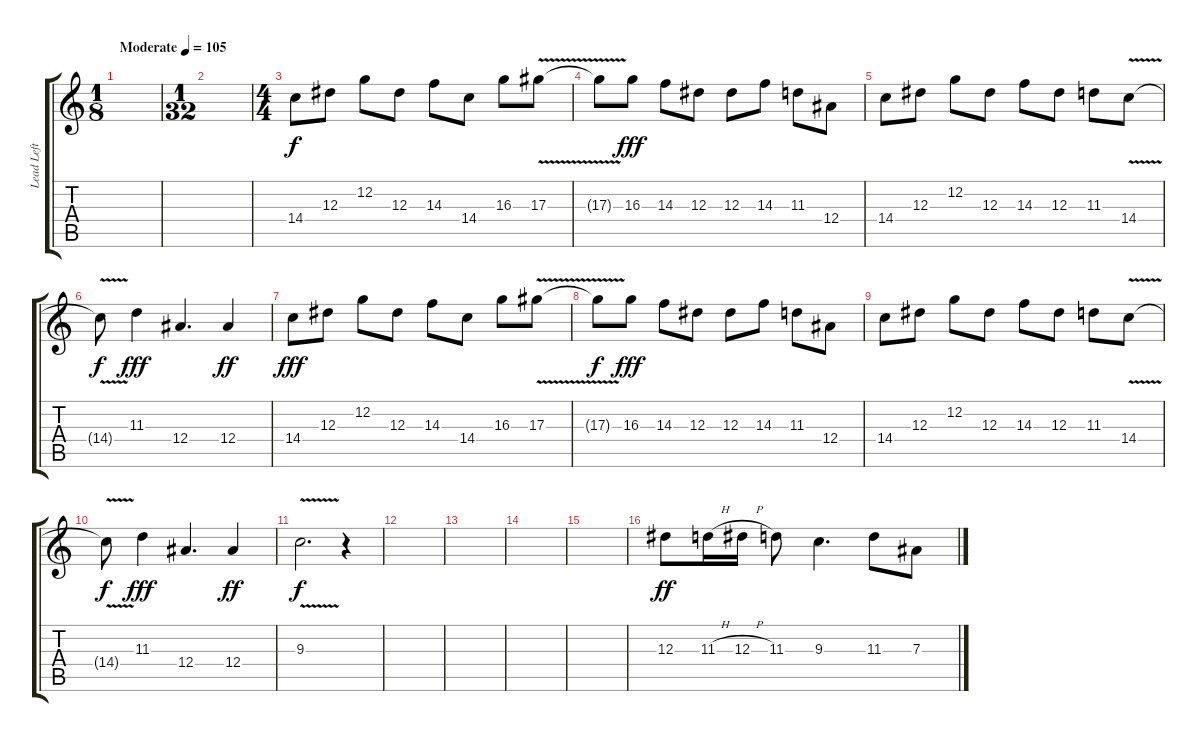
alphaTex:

\track ("Lead Left" "Lead Left") {instrument distortionguitar}
\staff {score tabs}
\tuning (C4 G3 Eb3 Bb2 F2 C2) {hide}
\ts (1 8)
\tempo (105 "Moderate")
\clef g2
\ks c
|
\ts (1 32)
|
\ts (4 4)
14.4.8 12.3.8 12.2.8 12.3.8 14.3.8 14.4.8 16.3.8 17.3{v}.8 |
17.3{t}.8{dy f} 16.3.8{dy fff} 14.3.8 12.3.8 12.3.8 14.3.8 11.3.8 12.4.8 |
14.4.8 12.3.8 12.2.8 12.3.8 14.3.8 12.3.8 11.3.8 14.4{v}.8 |
14.4{t}.8{dy f} 11.3.4{dy fff} 12.4.4{d} 12.4.4{dy ff} |
14.4.8{dy fff} 12.3.8 12.2.8 12.3.8 14.3.8 14.4.8 16.3.8 17.3{v}.8 |
17.3{t}.8{dy f} 16.3.8{dy fff} 14.3.8 12.3.8 12.3.8 14.3.8 11.3.8 12.4.8 |
14.4.8 12.3.8 12.2.8 12.3.8 14.3.8 12.3.8 11.3.8 14.4{v}.8 |
14.4{t}.8{dy f} 11.3.4{dy fff} 12.4.4{d} 12.4.4{dy ff} |
9.3{v}.2{d dy f} r.4 |
|
|
|
|
12.3.8{dy ff} 11.3{h}.16 12.3{h}.16 11.3.8 9.3.4{d} 11.3.8 7.3.8
